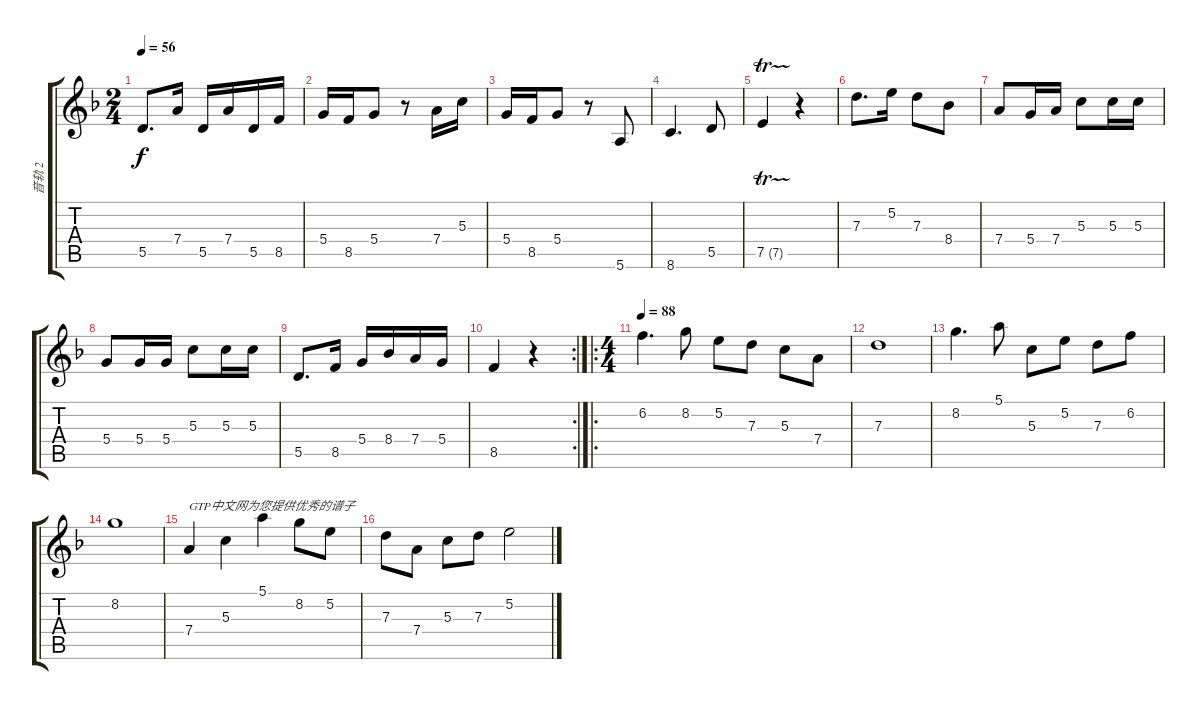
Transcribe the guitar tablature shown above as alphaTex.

\track ("音轨 2" "音轨 2") {instrument acousticguitarnylon}
\staff {score tabs}
\tuning (E4 B3 G3 D3 A2 E2) {hide}
\ts (2 4)
\tempo 56
\clef g2
\ks f
5.5.8{d dy f} 7.4.16 5.5.16 7.4.16 5.5.16 8.5.16 |
5.4.16 8.5.16 5.4.8 r.8 7.4.16 5.3.16 |
5.4.16 8.5.16 5.4.8 r.8 5.6.8 |
8.6.4{d} 5.5.8 |
7.5{tr (7 64)}.4 r.4 |
7.3.8{d} 5.2.16 7.3.8 8.4.8 |
7.4.8 5.4.16 7.4.16 5.3.8 5.3.16 5.3.16 |
5.4.8 5.4.16 5.4.16 5.3.8 5.3.16 5.3.16 |
5.5.8{d} 8.5.16 5.4.16 8.4.16 7.4.16 5.4.16 |
\rc 2
8.5.4 r.4 |
\ro
\ts (4 4)
\tempo 88
6.2.4{d instrument electricgrandpiano} 8.2.8 5.2.8 7.3.8 5.3.8 7.4.8 |
7.3.1 |
8.2.4{d} 5.1.8 5.3.8 5.2.8 7.3.8 6.2.8 |
8.2.1 |
7.4.4{txt "GTP中文网为您提供优秀的谱子"} 5.3.4 5.1.4 8.2.8 5.2.8 |
7.3.8 7.4.8 5.3.8 7.3.8 5.2.2
